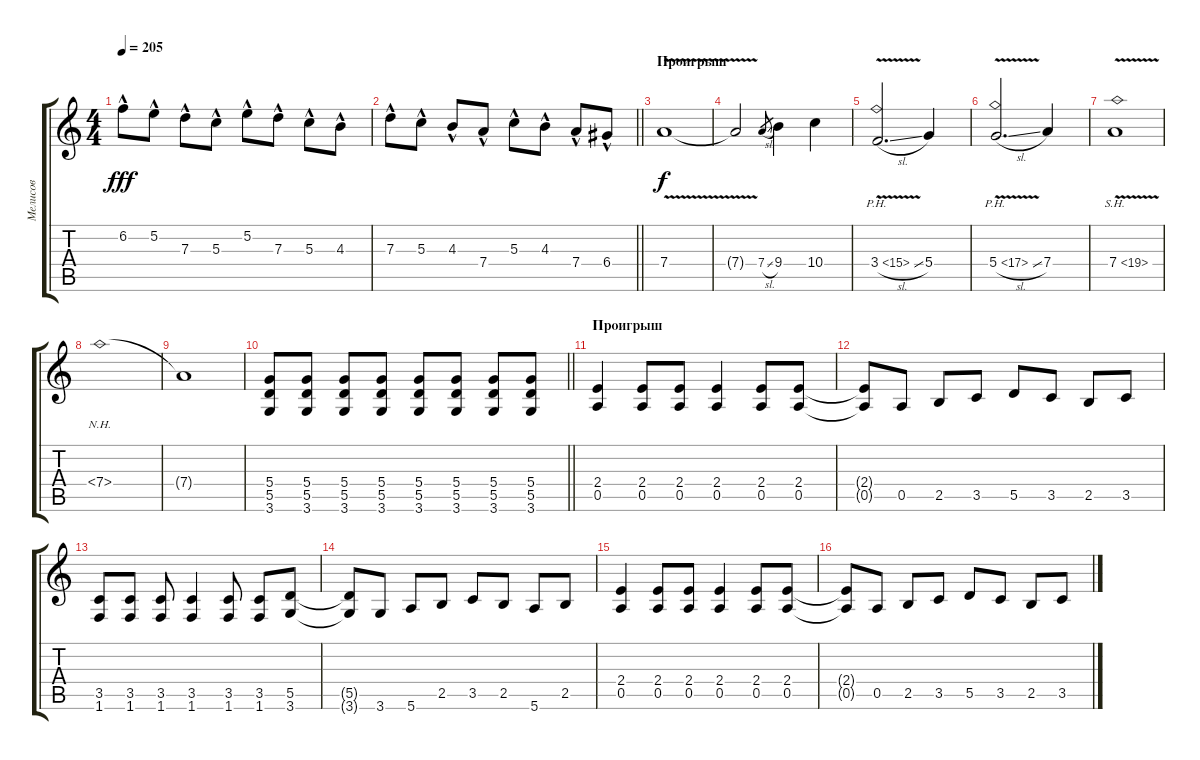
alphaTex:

\track ("Мелисов" "Мелисов") {instrument overdrivenguitar}
\staff {score tabs}
\tuning (E4 B3 G3 D3 A2 E2) {hide}
\ts (4 4)
\tempo 205
\clef g2
\ks c
6.2{hac}.8{dy fff} 5.2{hac}.8 7.3{hac}.8 5.3{hac}.8 5.2{hac}.8 7.3{hac}.8 5.3{hac}.8 4.3{hac}.8 |
\barLineRight lightlight
7.3{hac}.8 5.3{hac}.8 4.3{hac}.8 7.4{hac}.8 5.3{hac}.8 4.3{hac}.8 7.4{hac}.8 6.4{hac}.8 |
\section ("" "Проигрыш")
7.4{v}.1{dy f} |
7.4{t}.2 7.4{sl}.8{gr} 9.4.4 10.4.4 |
3.4{ph 12 v sl}.2{d} 5.4.4 |
5.4{ph 12 v sl}.2{d} 7.4.4 |
7.4{sh 12 v}.1 |
7.4{nh}.1 |
7.4{t}.1 |
\barLineRight lightlight
(5.4 5.5 3.6).8 (5.4 5.5 3.6).8 (5.4 5.5 3.6).8 (5.4 5.5 3.6).8 (5.4 5.5 3.6).8 (5.4 5.5 3.6).8 (5.4 5.5 3.6).8 (5.4 5.5 3.6).8 |
\section ("" "Проигрыш")
(2.4 0.5).4 (2.4 0.5).8 (2.4 0.5).8 (2.4 0.5).4 (2.4 0.5).8 (2.4 0.5).8 |
(2.4{t} 0.5{t}).8 0.5.8 2.5.8 3.5.8 5.5.8 3.5.8 2.5.8 3.5.8 |
(3.5 1.6).8 (3.5 1.6).8 (3.5 1.6).8 (3.5 1.6).4 (3.5 1.6).8 (3.5 1.6).8 (5.5 3.6).8 |
(5.5{t} 3.6{t}).8 3.6.8 5.6.8 2.5.8 3.5.8 2.5.8 5.6.8 2.5.8 |
(2.4 0.5).4 (2.4 0.5).8 (2.4 0.5).8 (2.4 0.5).4 (2.4 0.5).8 (2.4 0.5).8 |
(2.4{t} 0.5{t}).8 0.5.8 2.5.8 3.5.8 5.5.8 3.5.8 2.5.8 3.5.8
